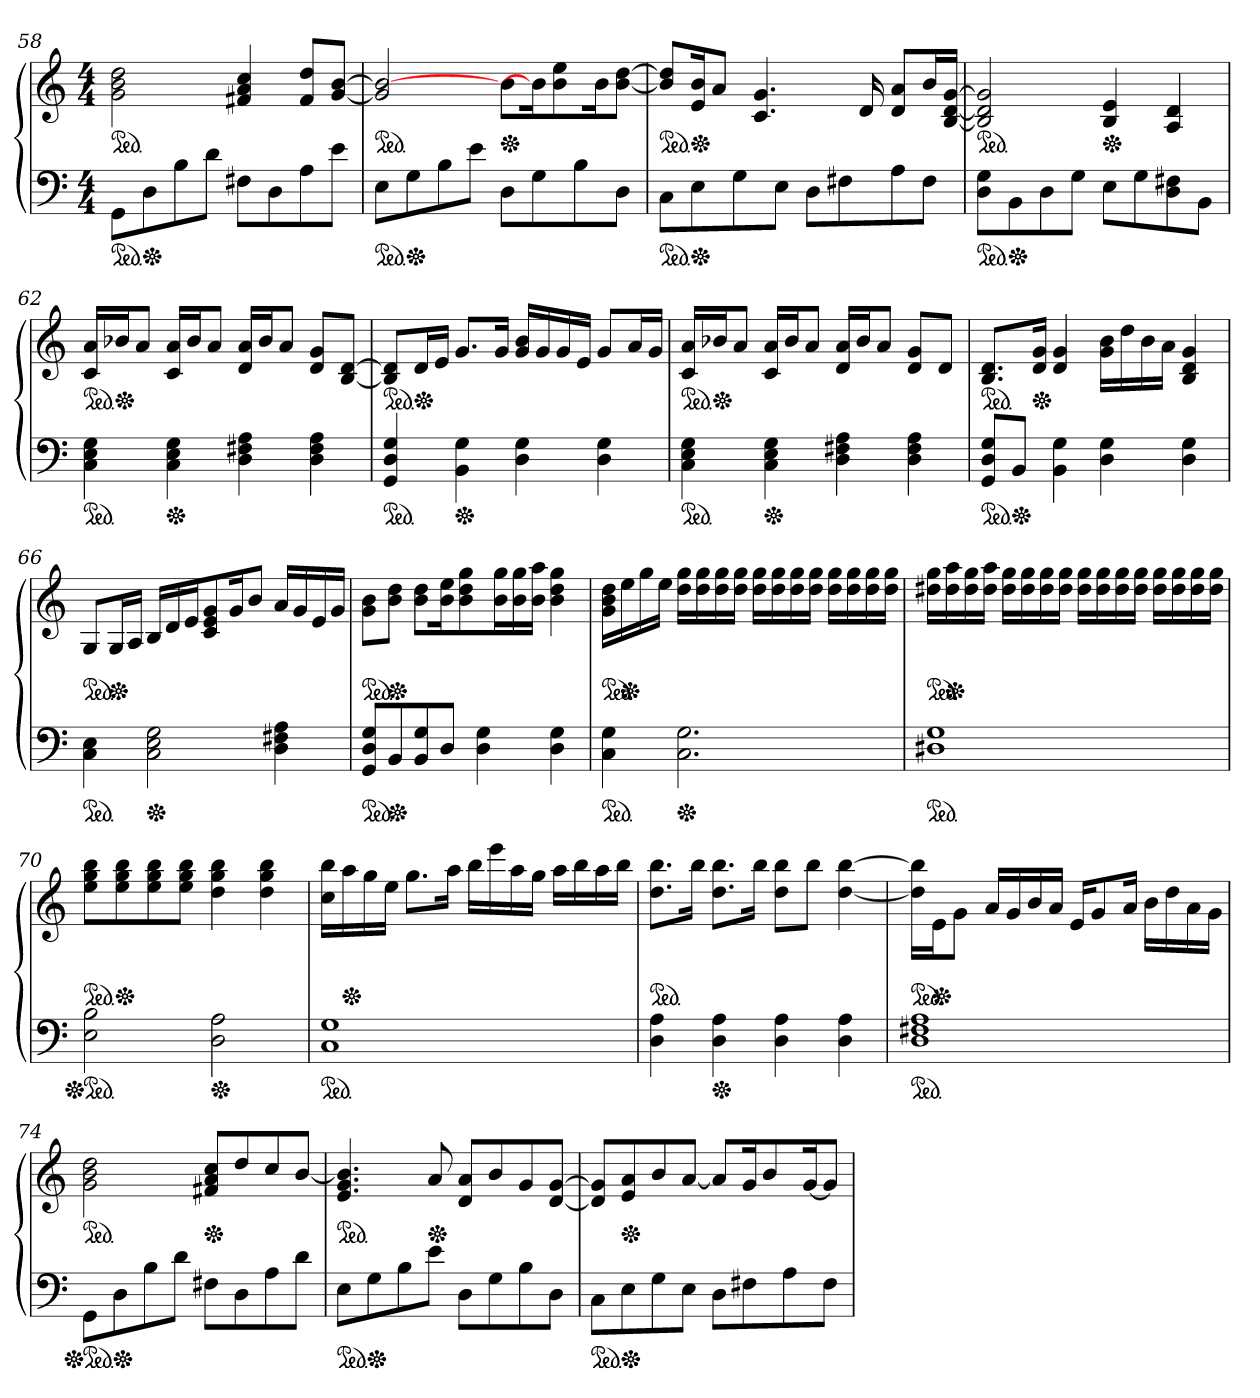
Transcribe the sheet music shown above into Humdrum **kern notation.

**kern	**kern
*part1	*part1
*staff2	*staff1
!!LO:LB:g=z
*clefF4	*clefG2
*M4/4	*M4/4
*ped	*
*	*ped
=58	=58
8GG\L	2g\ 2b\ 2dd\
*Xped	*
8D\	.
8B\	.
8d\J	.
8F#\L	4f#/ 4a/ 4cc/
8D\	.
8A\	8f#/ 8dd/L
8e\J	[8g/ [8b/J
=59	=59
*ped	*
*	*ped
8E\L	2g]/ 2b_/
*Xped	*
8G\	.
8B\	.
8e\J	.
*	*Xped
8D\L	8b\L
8G\	16b\k]
.	8b\ 8ee\
8B\	.
.	16b\k
8D\J	[8b\ [8dd\J
=60	=60
*ped	*
*	*ped
8C\L	8b]/ 8dd]/L
*Xped	*
*	*Xped
8E\	16e/ 16b/k
.	8a/J
8G\	.
.	4.c/ 4.g/
8E\J	.
8D\L	.
8F#\	.
.	16d/
8A\	8d/ 8a/L
8F#\J	16b/L
.	[16B/ [16d/ [16g/JJ
=61	=61
*ped	*
*	*ped
8D\ 8G\L	2B]/ 2d]/ 2g]/
*Xped	*
8BB\	.
8D\	.
8G\J	.
*	*Xped
8E\L	4B/ 4e/
8G\	.
8D\ 8F#\	4A/ 4d/
8BB\J	.
=62	=62
*ped	*
*	*ped
4C\ 4E\ 4G\	16c/ 16a/LL
*	*Xped
.	16b-X/J
.	8a/J
*Xped	*
4C\ 4E\ 4G\	16c/ 16a/LL
.	16b-/J
.	8a/J
4D\ 4F#\ 4A\	16d/ 16a/LL
.	16b-/J
.	8a/J
4D\ 4F#\ 4A\	8d/ 8g/L
.	[8B/ [8d/J
!!LO:PB:g=z
=63	=63
*ped	*
*	*ped
4GG/ 4D/ 4G/	8B]/ 8d]/L
*	*Xped
.	16d/L
.	16e/JJ
*Xped	*
4BB\ 4G\	8.g/L
.	16g/Jk
4D\ 4G\	16g/ 16b/LL
.	16g/
.	16g/
.	16e/JJ
4D\ 4G\	8g/L
.	16a/L
.	16g/JJ
=64	=64
*ped	*
*	*ped
4C\ 4E\ 4G\	16c/ 16a/LL
*	*Xped
.	16b-X/J
.	8a/J
*Xped	*
4C\ 4E\ 4G\	16c/ 16a/LL
.	16b-/J
.	8a/J
4D\ 4F#\ 4A\	16d/ 16a/LL
.	16b-/J
.	8a/J
4D\ 4F#\ 4A\	8d/ 8g/L
.	8d/J
=65	=65
*ped	*
*	*ped
8GG/ 8D/ 8G/L	8.B/ 8.d/L
*Xped	*
8BB/J	.
*	*Xped
.	16d/ 16g/Jk
4BB\ 4G\	4d/ 4g/
4D\ 4G\	16g\ 16b\LL
.	16dd\
.	16b\
.	16a\JJ
4D\ 4G\	4B/ 4d/ 4g/
=66	=66
*ped	*
*	*ped
4C\ 4E\	8G/L
*	*Xped
.	16G/L
.	16A/JJ
*Xped	*
2C\ 2E\ 2G\	16B/LL
.	16d/
.	16e/J
.	8c/ 8e/ 8g/
.	16g/k
.	8b/J
4D\ 4F#\ 4A\	16a/LL
.	16g/
.	16e/
.	16g/JJ
!!LO:LB:g=z
=67	=67
*ped	*
*	*ped
8GG/ 8D/ 8G/L	8g\ 8b\L
*Xped	*
*	*Xped
8BB/	8b\ 8dd\J
8BB/ 8G/	8b\ 8dd\L
8D/J	16b\ 16ee\k
.	8b\ 8dd\ 8gg\
4D\ 4G\	.
.	16b\ 16gg\L
.	16b\ 16gg\
.	16b\ 16aa\JJ
4D\ 4G\	4b\ 4dd\ 4gg\
=68	=68
*ped	*
*	*ped
4C\ 4G\	16g\ 16b\ 16dd\LL
*	*Xped
.	16ee\
.	16gg\
.	16ee\JJ
*Xped	*
2.C\ 2.G\	16dd\ 16gg\LL
.	16dd\ 16gg\
.	16dd\ 16gg\
.	16dd\ 16gg\JJ
.	16dd\ 16gg\LL
.	16dd\ 16gg\
.	16dd\ 16gg\
.	16dd\ 16gg\JJ
.	16dd\ 16gg\LL
.	16dd\ 16gg\
.	16dd\ 16gg\
.	16dd\ 16gg\JJ
=69	=69
*ped	*
*	*ped
1D#X 1G	16dd#X\ 16gg\LL
*	*Xped
.	16dd#\ 16aa\
.	16dd#\ 16gg\
.	16dd#\ 16aa\JJ
.	16dd#\ 16gg\LL
.	16dd#\ 16gg\
.	16dd#\ 16gg\
.	16dd#\ 16gg\JJ
.	16dd#\ 16gg\LL
.	16dd#\ 16gg\
.	16dd#\ 16gg\
.	16dd#\ 16gg\JJ
.	16dd#\ 16gg\LL
.	16dd#\ 16gg\
.	16dd#\ 16gg\
.	16dd#\ 16gg\JJ
=70	=70
*Xped	*
*ped	*
*	*ped
2E\ 2B\	8ee\ 8gg\ 8bb\L
*	*Xped
.	8ee\ 8gg\ 8bb\
.	8ee\ 8gg\ 8bb\
.	8ee\ 8gg\ 8bb\J
*Xped	*
2D\ 2A\	4dd\ 4gg\ 4bb\
.	4dd\ 4gg\ 4bb\
!!LO:LB:g=z
=71	=71
*ped	*
1C 1G	16cc\ 16bb\LL
*	*Xped
.	16aa\
.	16gg\
.	16ee\JJ
.	8.gg\L
.	16aa\Jk
.	16bb\LL
.	16eee\
.	16aa\
.	16gg\JJ
.	16aa\LL
.	16bb\
.	16aa\
.	16bb\JJ
=72	=72
*	*ped
4D\ 4A\	8.dd\ 8.bb\L
.	16bb\Jk
*Xped	*
4D\ 4A\	8.dd\ 8.bb\L
.	16bb\Jk
4D\ 4A\	8dd\ 8bb\L
.	8bb\J
4D\ 4A\	[4dd\ [4bb\
=73	=73
*ped	*
*	*ped
1D 1F# 1A	16dd]\ 16bb]\LL
*	*Xped
.	16e\J
.	8g\J
.	16a/LL
.	16g/
.	16b/
.	16a/JJ
.	16e/KL
.	8g/
.	16a/Jk
.	16b\LL
.	16dd\
.	16a\
.	16g\JJ
=74	=74
*Xped	*
*ped	*
*	*ped
8GG\L	2g\ 2b\ 2dd\
*Xped	*
8D\	.
8B\	.
8d\J	.
*	*Xped
8F#\L	8f#/ 8a/ 8cc/L
8D\	8dd/
8A\	8cc/
8d\J	[8b/J
!!LO:LB:g=z
=75	=75
*ped	*
*	*ped
8E\L	4.e/ 4.g/ 4.b]/
*Xped	*
8G\	.
8B\	.
*	*Xped
8e\J	8a/
8D\L	8d/ 8a/L
8G\	8b/
8B\	8g/
8D\J	[8d/ [8g/J
=76	=76
*ped	*
8C\L	8d]/ 8g]/L
*Xped	*
*	*Xped
8E\	8e/ 8a/
8G\	8b/
8E\J	[8a/J
8D\L	8a/L]
8F#\	16g/k
.	8b/
8A\	.
.	[16g/k
8F#\J	8g/J]
=	=
*-	*-
